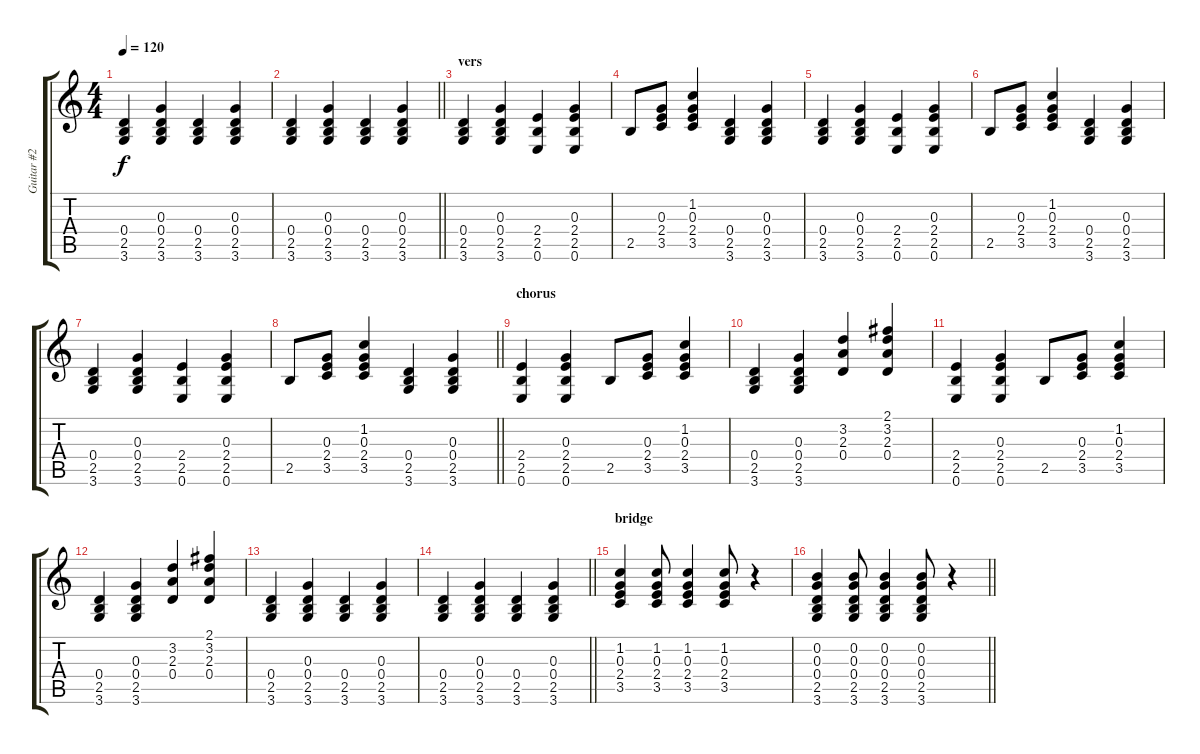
\track ("Guitar #2" "Guitar #2") {instrument acousticguitarsteel}
\staff {score tabs}
\tuning (E4 B3 G3 D3 A2 E2) {hide}
\ts (4 4)
\tempo 120
\clef g2
\ks c
(0.4 2.5 3.6).4{dy f} (0.3 0.4 2.5 3.6).4 (0.4 2.5 3.6).4 (0.3 0.4 2.5 3.6).4 |
\barLineRight lightlight
(0.4 2.5 3.6).4 (0.3 0.4 2.5 3.6).4 (0.4 2.5 3.6).4 (0.3 0.4 2.5 3.6).4 |
\section ("" "vers")
(0.4 2.5 3.6).4 (0.3 0.4 2.5 3.6).4 (2.4 2.5 0.6).4 (0.3 2.4 2.5 0.6).4 |
2.5.8 (0.3 2.4 3.5).8 (1.2 0.3 2.4 3.5).4 (0.4 2.5 3.6).4 (0.3 0.4 2.5 3.6).4 |
(0.4 2.5 3.6).4 (0.3 0.4 2.5 3.6).4 (2.4 2.5 0.6).4 (0.3 2.4 2.5 0.6).4 |
2.5.8 (0.3 2.4 3.5).8 (1.2 0.3 2.4 3.5).4 (0.4 2.5 3.6).4 (0.3 0.4 2.5 3.6).4 |
(0.4 2.5 3.6).4 (0.3 0.4 2.5 3.6).4 (2.4 2.5 0.6).4 (0.3 2.4 2.5 0.6).4 |
\barLineRight lightlight
2.5.8 (0.3 2.4 3.5).8 (1.2 0.3 2.4 3.5).4 (0.4 2.5 3.6).4 (0.3 0.4 2.5 3.6).4 |
\section ("" "chorus")
(2.4 2.5 0.6).4 (0.3 2.4 2.5 0.6).4 2.5.8 (0.3 2.4 3.5).8 (1.2 0.3 2.4 3.5).4 |
(0.4 2.5 3.6).4 (0.3 0.4 2.5 3.6).4 (3.2 2.3 0.4).4 (2.1 3.2 2.3 0.4).4 |
(2.4 2.5 0.6).4 (0.3 2.4 2.5 0.6).4 2.5.8 (0.3 2.4 3.5).8 (1.2 0.3 2.4 3.5).4 |
(0.4 2.5 3.6).4 (0.3 0.4 2.5 3.6).4 (3.2 2.3 0.4).4 (2.1 3.2 2.3 0.4).4 |
(0.4 2.5 3.6).4 (0.3 0.4 2.5 3.6).4 (0.4 2.5 3.6).4 (0.3 0.4 2.5 3.6).4 |
\barLineRight lightlight
(0.4 2.5 3.6).4 (0.3 0.4 2.5 3.6).4 (0.4 2.5 3.6).4 (0.3 0.4 2.5 3.6).4 |
\section ("" "bridge")
(1.2 0.3 2.4 3.5).4 (1.2 0.3 2.4 3.5).8 (1.2 0.3 2.4 3.5).4 (1.2 0.3 2.4 3.5).8 r.4 |
\barLineRight lightlight
(0.2 0.3 0.4 2.5 3.6).4 (0.2 0.3 0.4 2.5 3.6).8 (0.2 0.3 0.4 2.5 3.6).4 (0.2 0.3 0.4 2.5 3.6).8 r.4
